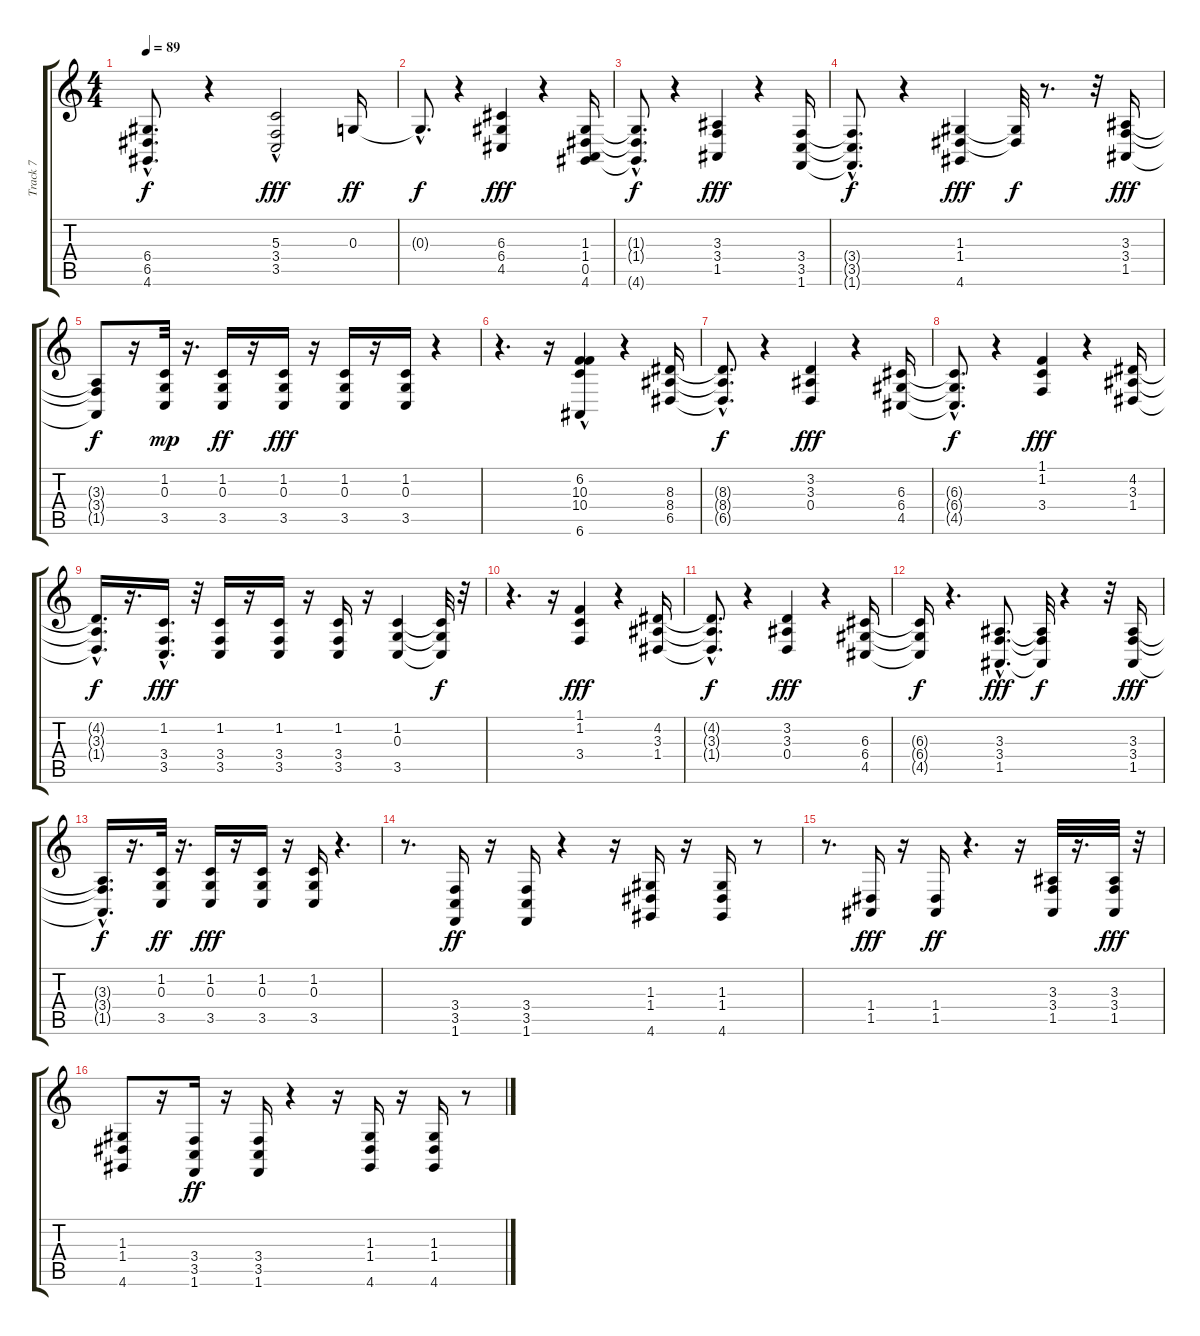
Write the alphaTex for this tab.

\track ("Track 7" "Track 7") {instrument brightacousticpiano}
\staff {score tabs}
\tuning (E4 B3 G3 D3 A2 E2) {hide}
\ts (4 4)
\tempo 89
\clef g2
\ks c
(6.4{hac t} 6.5{hac t} 4.6{t}).8{d dy f} r.4 (5.3{hac} 3.4 3.5).2{dy fff} 0.3.16{dy ff} |
0.3{hac t}.8{d dy f} r.4 (6.3 6.4 4.5).4{dy fff} r.4 (1.3 1.4 0.5 4.6).16 |
(1.3{hac t} 1.4{hac t} 4.6{hac t}).8{d dy f} r.4 (3.3 3.4 1.5).4{dy fff} r.4 (3.4 3.5 1.6).16 |
(3.4{hac t} 3.5{t} 1.6{t}).8{d dy f} r.4 (1.3 1.4 4.6).4{dy fff} (1.3{t} 1.4{t}).32{dy f} r.8{d} r.32 (3.3 3.4 1.5).16{dy fff} |
(3.3{t} 3.4{t} 1.5{t}).8{dy f} r.16 (1.2 0.3 3.5).32{dy mp volume 11} r.16{d} (1.2 0.3 3.5).16{dy ff} r.16 (1.2 0.3 3.5).16{dy fff volume 11} r.16 (1.2 0.3 3.5).16{volume 11} r.16 (1.2 0.3 3.5).16 r.4 |
r.4{d} r.16 (6.2{hac} 10.3{hac} 10.4 6.6).4{volume 10} r.4 (8.3 8.4 6.5).16{volume 10} |
(8.3{hac t} 8.4{t} 6.5{t}).8{d dy f} r.4 (3.2 3.3 0.4).4{dy fff volume 9} r.4 (6.3 6.4 4.5).16{volume 9} |
(6.3{hac t} 6.4{hac t} 4.5{t}).8{d dy f} r.4 (1.1 1.2 3.4).4{dy fff volume 9} r.4 (4.2 3.3 1.4).16 |
(4.2{t} 3.3{t} 1.4{hac t}).16{d dy f} r.16{d} (1.2 3.4 3.5{hac}).16{d dy fff} r.32 (1.2 3.4 3.5).16 r.16 (1.2 3.4 3.5).16 r.16 (1.2 3.4 3.5).16 r.16 (1.2 0.3 3.5).4 (1.2{t} 0.3{t} 3.5{t}).32{dy f} r.32 |
r.4{d} r.16 (1.1 1.2 3.4).4{dy fff} r.4 (4.2 3.3 1.4).16 |
(4.2{hac t} 3.3{hac t} 1.4{hac t}).8{d dy f} r.4 (3.2 3.3 0.4).4{dy fff} r.4 (6.3 6.4 4.5).16 |
(6.3{t} 6.4{t} 4.5{t}).16{dy f} r.4{d} (3.3{hac} 3.4{hac} 1.5{hac}).8{d dy fff} (3.3{t} 3.4{t} 1.5{t}).32{dy f} r.4 r.32 (3.3 3.4 1.5).16{dy fff} |
(3.3{hac t} 3.4{hac t} 1.5{hac t}).16{d dy f} r.16{d} (1.2 0.3 3.5).32{dy ff} r.16{d} (1.2 0.3 3.5).16{dy fff} r.16 (1.2 0.3 3.5).16 r.16 (1.2 0.3 3.5).16 r.4{d} |
r.8{d} (3.4 3.5 1.6).16{dy ff volume 11 balance 0} r.16 (3.4 3.5 1.6).16{volume 11} r.4 r.16 (1.3 1.4 4.6).16{volume 12 balance 16} r.16 (1.3 1.4 4.6).16{volume 12} r.8 |
r.8{d} (1.4 1.5).16{dy fff balance 0} r.16 (1.4 1.5).16{dy ff} r.4{d} r.16 (3.3 3.4 1.5).32{balance 16} r.16{d} (3.3 3.4 1.5).32{dy fff} r.32 |
(1.3 1.4 4.6).8{balance 0} r.16 (3.4 3.5 1.6).16{dy ff} r.16 (3.4 3.5 1.6).16{balance 16} r.4 r.16 (1.3 1.4 4.6).16{balance 0} r.16 (1.3 1.4 4.6).16 r.8
